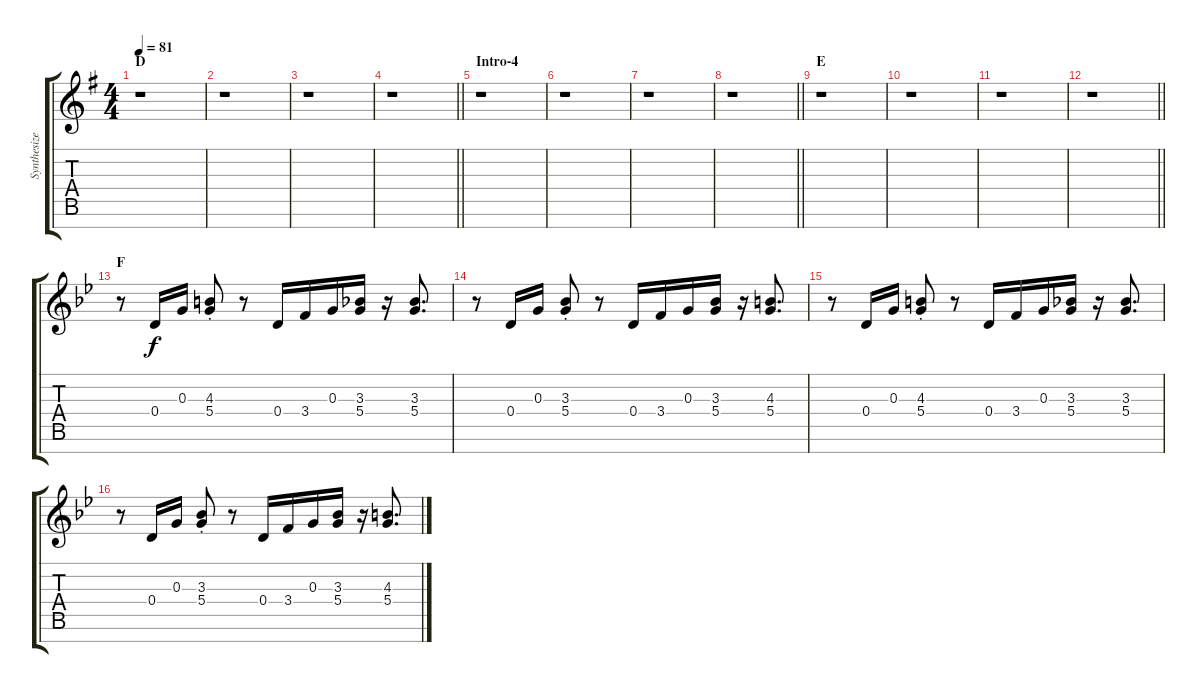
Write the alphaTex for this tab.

\track ("Synthesizer III" "Synthesize") {instrument lead2sawtooth}
\staff {score tabs}
\tuning (E5 B4 G4 D4 A3 E3 B2) {hide}
\ts (4 4)
\section ("" "D")
\tempo 81
\clef g2
\ks g
r.1{dy f} |
r.1 |
r.1 |
\barLineRight lightlight
r.1 |
\section ("" "Intro-4")
r.1 |
r.1 |
r.1 |
\barLineRight lightlight
r.1 |
\section ("" "E")
r.1 |
r.1 |
r.1 |
\barLineRight lightlight
r.1 |
\section ("" "F")
\ks bb
r.8 0.4.16 0.3.16 (4.3{st} 5.4{st}).8 r.8 0.4.16 3.4.16 0.3.16 (3.3 5.4).16 r.16 (3.3 5.4).8{d} |
r.8 0.4.16 0.3.16 (3.3{st} 5.4{st}).8 r.8 0.4.16 3.4.16 0.3.16 (3.3 5.4).16 r.16 (4.3 5.4).8{d} |
r.8 0.4.16 0.3.16 (4.3{st} 5.4{st}).8 r.8 0.4.16 3.4.16 0.3.16 (3.3 5.4).16 r.16 (3.3 5.4).8{d} |
r.8 0.4.16 0.3.16 (3.3{st} 5.4{st}).8 r.8 0.4.16 3.4.16 0.3.16 (3.3 5.4).16 r.16 (4.3 5.4).8{d}
